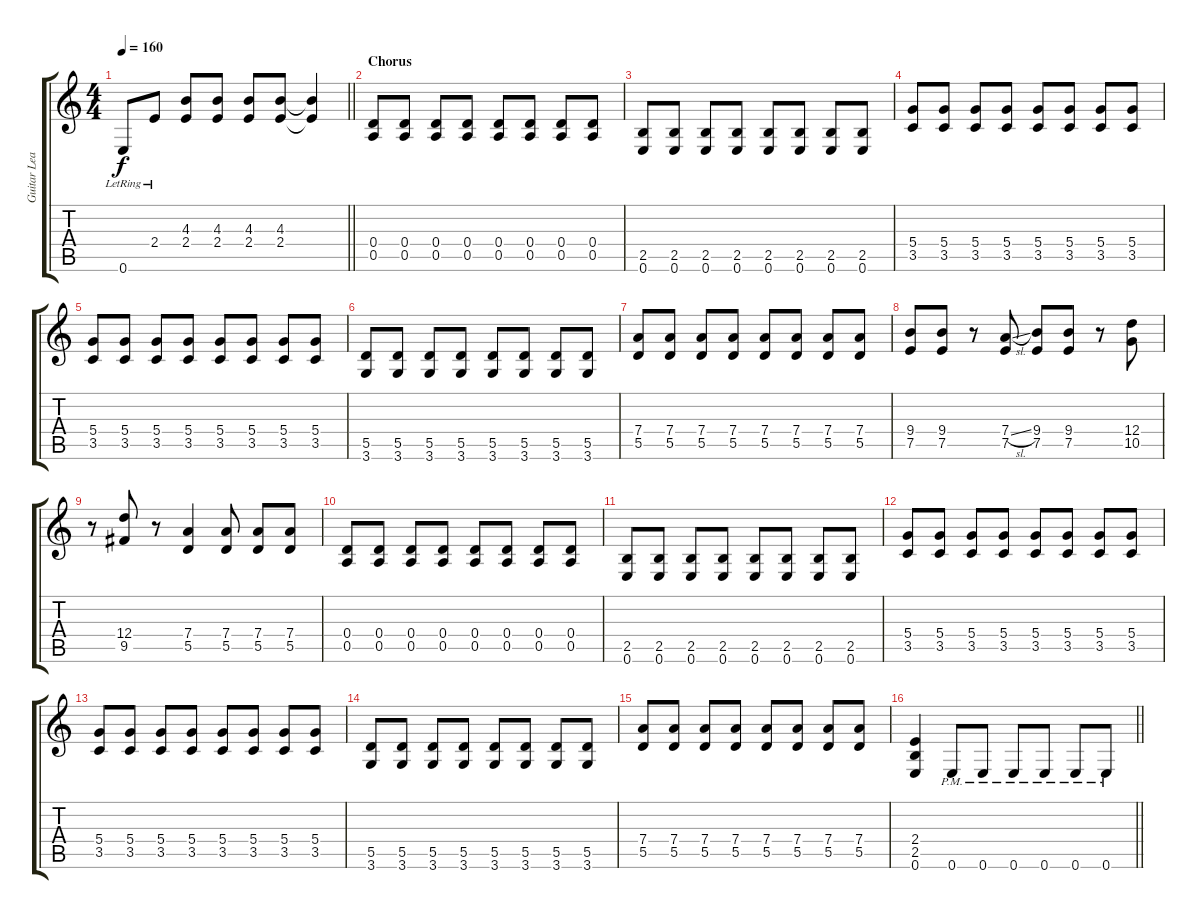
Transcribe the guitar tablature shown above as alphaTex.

\track ("Guitar Lead" "Guitar Lea") {instrument distortionguitar}
\staff {score tabs}
\tuning (E4 B3 G3 D3 A2 E2) {hide}
\ts (4 4)
\tempo 160
\clef g2
\barLineRight lightlight
\ks c
0.6{lr}.8{dy f} 2.4{lr}.8 (4.3 2.4).8 (4.3 2.4).8 (4.3 2.4).8 (4.3 2.4).8 (4.3{t} 2.4{t}).4 |
\section ("" "Chorus")
(0.4 0.5).8{balance 16} (0.4 0.5).8 (0.4 0.5).8 (0.4 0.5).8 (0.4 0.5).8 (0.4 0.5).8 (0.4 0.5).8 (0.4 0.5).8 |
(2.5 0.6).8 (2.5 0.6).8 (2.5 0.6).8 (2.5 0.6).8 (2.5 0.6).8 (2.5 0.6).8 (2.5 0.6).8 (2.5 0.6).8 |
(5.4 3.5).8 (5.4 3.5).8 (5.4 3.5).8 (5.4 3.5).8 (5.4 3.5).8 (5.4 3.5).8 (5.4 3.5).8 (5.4 3.5).8 |
(5.4 3.5).8 (5.4 3.5).8 (5.4 3.5).8 (5.4 3.5).8 (5.4 3.5).8 (5.4 3.5).8 (5.4 3.5).8 (5.4 3.5).8 |
(5.5 3.6).8 (5.5 3.6).8 (5.5 3.6).8 (5.5 3.6).8 (5.5 3.6).8 (5.5 3.6).8 (5.5 3.6).8 (5.5 3.6).8 |
(7.4 5.5).8 (7.4 5.5).8 (7.4 5.5).8 (7.4 5.5).8 (7.4 5.5).8 (7.4 5.5).8 (7.4 5.5).8 (7.4 5.5).8 |
(9.4 7.5).8 (9.4 7.5).8 r.8 (7.4{sl} 7.5).8 (9.4 7.5).8 (9.4 7.5).8 r.8 (12.4 10.5).8 |
r.8 (12.4 9.5).8 r.8 (7.4 5.5).4 (7.4 5.5).8 (7.4 5.5).8 (7.4 5.5).8 |
(0.4 0.5).8 (0.4 0.5).8 (0.4 0.5).8 (0.4 0.5).8 (0.4 0.5).8 (0.4 0.5).8 (0.4 0.5).8 (0.4 0.5).8 |
(2.5 0.6).8 (2.5 0.6).8 (2.5 0.6).8 (2.5 0.6).8 (2.5 0.6).8 (2.5 0.6).8 (2.5 0.6).8 (2.5 0.6).8 |
(5.4 3.5).8 (5.4 3.5).8 (5.4 3.5).8 (5.4 3.5).8 (5.4 3.5).8 (5.4 3.5).8 (5.4 3.5).8 (5.4 3.5).8 |
(5.4 3.5).8 (5.4 3.5).8 (5.4 3.5).8 (5.4 3.5).8 (5.4 3.5).8 (5.4 3.5).8 (5.4 3.5).8 (5.4 3.5).8 |
(5.5 3.6).8 (5.5 3.6).8 (5.5 3.6).8 (5.5 3.6).8 (5.5 3.6).8 (5.5 3.6).8 (5.5 3.6).8 (5.5 3.6).8 |
(7.4 5.5).8 (7.4 5.5).8 (7.4 5.5).8 (7.4 5.5).8 (7.4 5.5).8 (7.4 5.5).8 (7.4 5.5).8 (7.4 5.5).8 |
\barLineRight lightlight
(2.4 2.5 0.6).4 0.6{pm}.8 0.6{pm}.8 0.6{pm}.8 0.6{pm}.8 0.6{pm}.8 0.6{pm}.8
